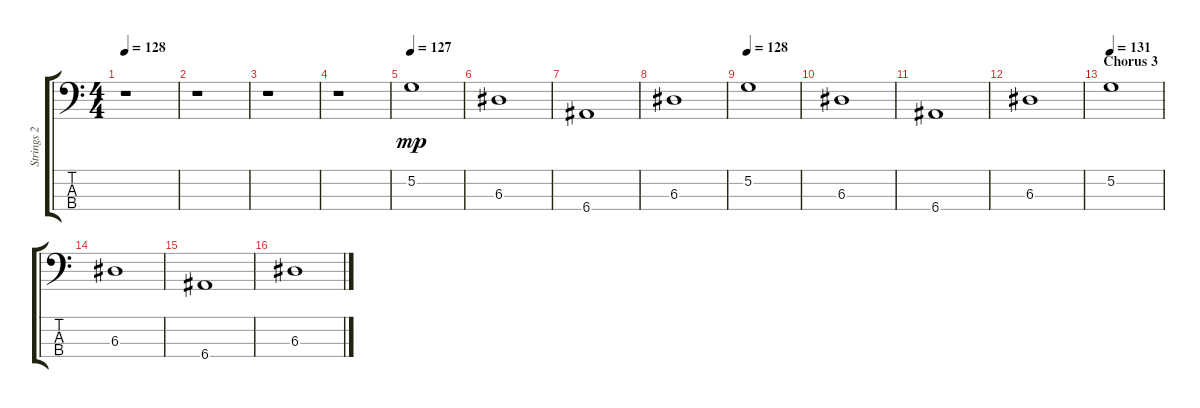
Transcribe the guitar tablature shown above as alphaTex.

\track ("Strings 2" "Strings 2") {instrument contrabass}
\staff {score tabs}
\tuning (G2 D2 A1 E1) {hide}
\ts (4 4)
\tempo 128
\clef f4
\ks c
r.1{dy mf} |
r.1 |
r.1 |
r.1 |
\tempo 127
5.2.1{dy mp} |
6.3.1 |
6.4.1 |
6.3.1 |
\tempo 128
5.2.1 |
6.3.1 |
6.4.1 |
6.3.1 |
\section ("" "Chorus 3")
\tempo 131
5.2.1 |
6.3.1 |
6.4.1 |
6.3.1
